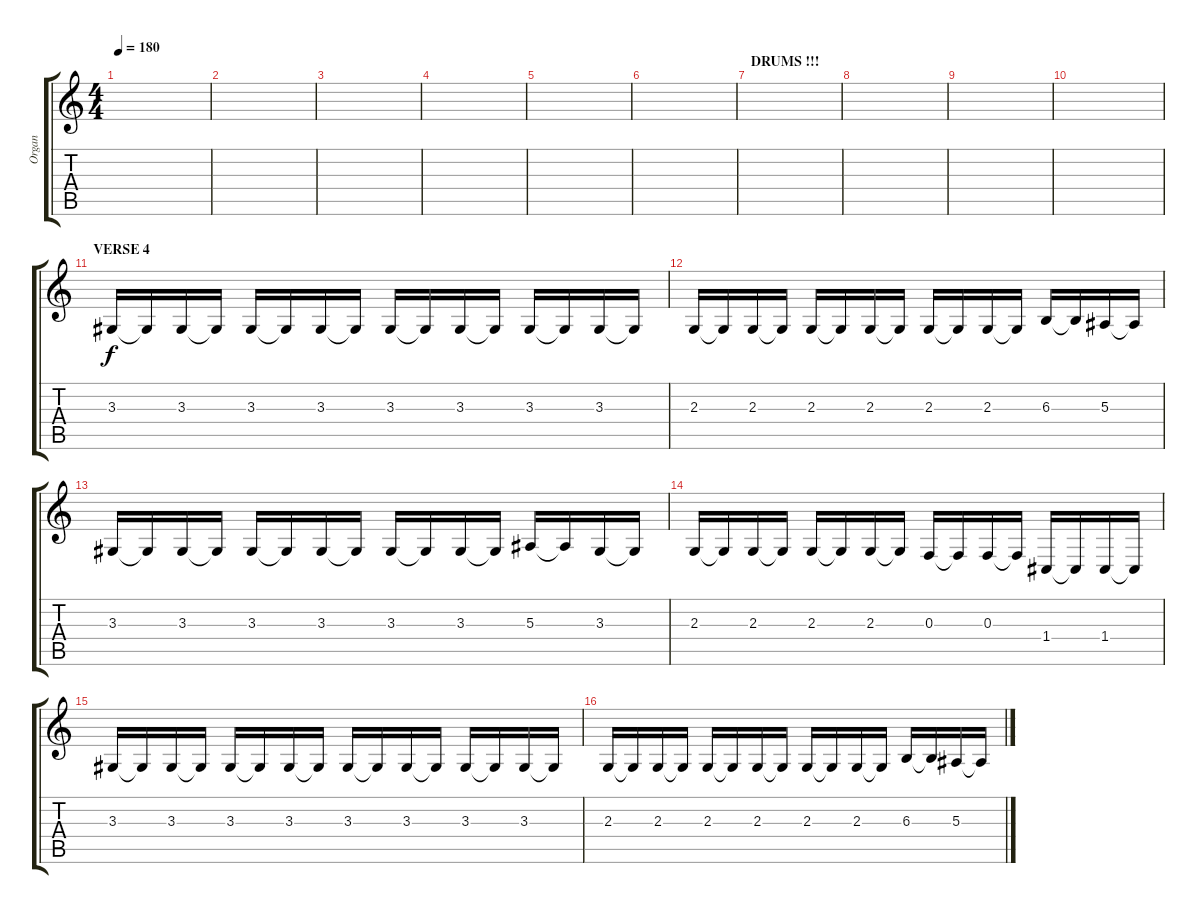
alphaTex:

\track ("Organ" "Organ") {instrument churchorgan}
\staff {score tabs}
\tuning (D4 A3 F3 C3 G2 C2) {hide}
\ts (4 4)
\tempo 180
\clef g2
\ks c
|
|
|
|
|
|
\section ("" "DRUMS !!!")
|
|
|
|
\section ("" "VERSE 4")
3.3.16 3.3{t}.16 3.3.16 3.3{t}.16 3.3.16 3.3{t}.16 3.3.16 3.3{t}.16 3.3.16 3.3{t}.16 3.3.16 3.3{t}.16 3.3.16 3.3{t}.16 3.3.16 3.3{t}.16 |
2.3.16 2.3{t}.16 2.3.16 2.3{t}.16 2.3.16 2.3{t}.16 2.3.16 2.3{t}.16 2.3.16 2.3{t}.16 2.3.16 2.3{t}.16 6.3.16 6.3{t}.16 5.3.16 5.3{t}.16 |
3.3.16 3.3{t}.16 3.3.16 3.3{t}.16 3.3.16 3.3{t}.16 3.3.16 3.3{t}.16 3.3.16 3.3{t}.16 3.3.16 3.3{t}.16 5.3.16 5.3{t}.16 3.3.16 3.3{t}.16 |
2.3.16 2.3{t}.16 2.3.16 2.3{t}.16 2.3.16 2.3{t}.16 2.3.16 2.3{t}.16 0.3.16 0.3{t}.16 0.3.16 0.3{t}.16 1.4.16 1.4{t}.16 1.4.16 1.4{t}.16 |
3.3.16 3.3{t}.16 3.3.16 3.3{t}.16 3.3.16 3.3{t}.16 3.3.16 3.3{t}.16 3.3.16 3.3{t}.16 3.3.16 3.3{t}.16 3.3.16 3.3{t}.16 3.3.16 3.3{t}.16 |
2.3.16 2.3{t}.16 2.3.16 2.3{t}.16 2.3.16 2.3{t}.16 2.3.16 2.3{t}.16 2.3.16 2.3{t}.16 2.3.16 2.3{t}.16 6.3.16 6.3{t}.16 5.3.16 5.3{t}.16
